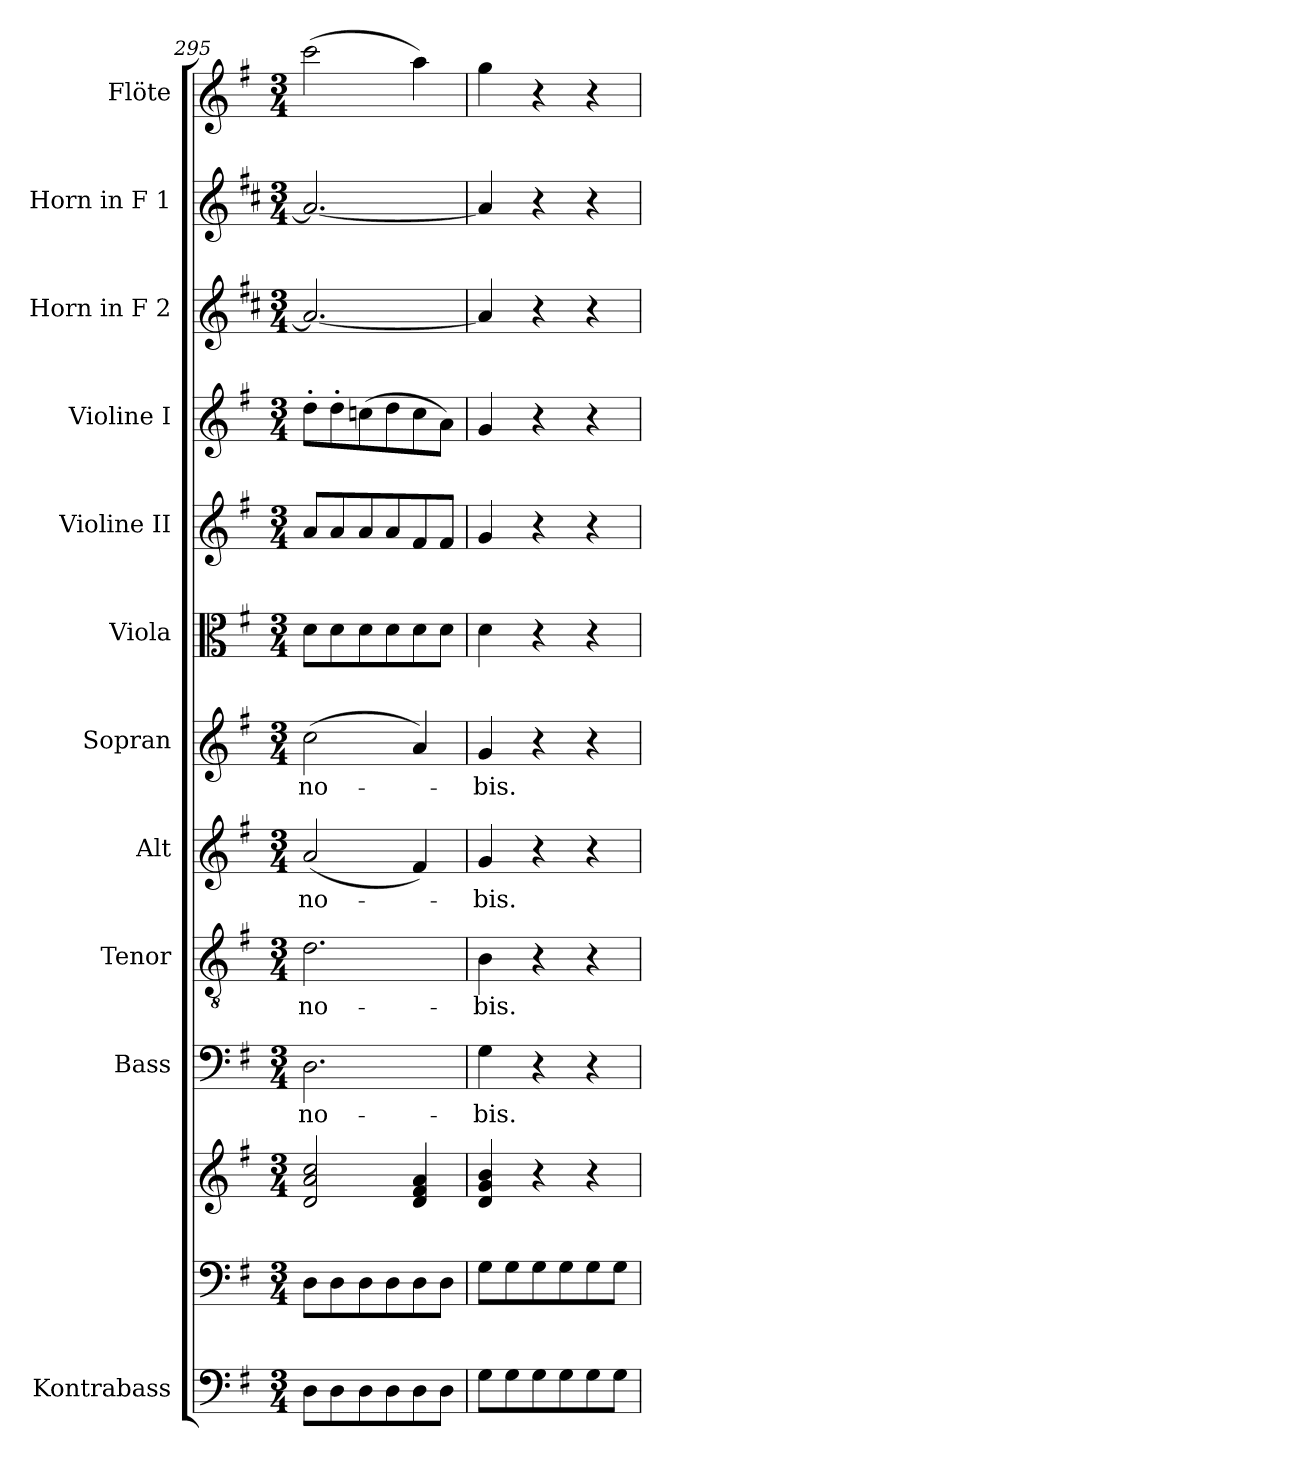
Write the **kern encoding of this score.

**kern	**kern	**kern	**kern	**text	**kern	**text	**kern	**text	**kern	**text	**kern	**kern	**kern	**kern	**kern	**kern
*part12	*part11	*part11	*part10	*part10	*part9	*part9	*part8	*part8	*part7	*part7	*part6	*part5	*part4	*part3	*part2	*part1
*staff13	*staff12	*staff11	*staff10	*staff10	*staff9	*staff9	*staff8	*staff8	*staff7	*staff7	*staff6	*staff5	*staff4	*staff3	*staff2	*staff1
*I"Kontrabass	*	*	*I"Bass	*	*I"Tenor	*	*I"Alt	*	*I"Sopran	*	*I"Viola	*I"Violine II	*I"Violine I	*I"Horn in F 2	*I"Horn in F 1	*I"Flöte
*I'Kb.	*	*	*I'B.	*	*I'T.	*	*I'A.	*	*I'S.	*	*I'Vla.	*I'Vl. II	*I'Vl. I	*	*	*I'Fl.
!!LO:PB:g=z
*clefF4	*clefF4	*clefG2	*clefF4	*	*clefGv2	*	*clefG2	*	*clefG2	*	*clefC3	*clefG2	*clefG2	*clefG2	*clefG2	*clefG2
*ITrd7c12	*	*	*	*	*	*	*	*	*	*	*	*	*	*ITrd4c7	*ITrd4c7	*
*k[f#]	*k[f#]	*k[f#]	*k[f#]	*	*k[f#]	*	*k[f#]	*	*k[f#]	*	*k[f#]	*k[f#]	*k[f#]	*k[f#]	*k[f#]	*k[f#]
*G:	*G:	*G:	*G:	*	*G:	*	*G:	*	*G:	*	*G:	*G:	*G:	*G:	*G:	*G:
*M3/4	*M3/4	*M3/4	*M3/4	*	*M3/4	*	*M3/4	*	*M3/4	*	*M3/4	*M3/4	*M3/4	*M3/4	*M3/4	*M3/4
=295	=295	=295	=295	=295	=295	=295	=295	=295	=295	=295	=295	=295	=295	=295	=295	=295
!	!	!	!	!LO:LY:b	!	!LO:LY:b	!	!LO:LY:b	!	!LO:LY:b	!	!	!	!	!	!
8DD\L	8D\L	2d/ 2a/ 2cc/	2.D\	no-	2.d\	no-	(<2a/	no-	(>2cc\	no-	8d\L	8a/L	8dd'>\L	2.d/_	2.d/_	(>2ccc\
8DD\	8D\	.	.	.	.	.	.	.	.	.	8d\	8a/	8dd'>\	.	.	.
8DD\	8D\	.	.	.	.	.	.	.	.	.	8d\	8a/	(>8ccn\	.	.	.
8DD\	8D\	.	.	.	.	.	.	.	.	.	8d\	8a/	8dd\	.	.	.
8DD\	8D\	4d/ 4f#/ 4a/	.	.	.	.	4f#/)	.	4a/)	.	8d\	8f#/	8cc\	.	.	4aa\)
8DD\J	8D\J	.	.	.	.	.	.	.	.	.	8d\J	8f#/J	8a\J)	.	.	.
=296	=296	=296	=296	=296	=296	=296	=296	=296	=296	=296	=296	=296	=296	=296	=296	=296
!	!	!	!	!LO:LY:b	!	!LO:LY:b	!	!LO:LY:b	!	!LO:LY:b	!	!	!	!	!	!
8GG\L	8G\L	4d/ 4g/ 4b/	4G\	-bis.	4B\	-bis.	4g/	-bis.	4g/	-bis.	4d\	4g/	4g/	4d/]	4d/]	4gg\
8GG\	8G\	.	.	.	.	.	.	.	.	.	.	.	.	.	.	.
8GG\	8G\	4r	4r	.	4r	.	4r	.	4r	.	4r	4r	4r	4r	4r	4r
8GG\	8G\	.	.	.	.	.	.	.	.	.	.	.	.	.	.	.
8GG\	8G\	4r	4r	.	4r	.	4r	.	4r	.	4r	4r	4r	4r	4r	4r
8GG\J	8G\J	.	.	.	.	.	.	.	.	.	.	.	.	.	.	.
=	=	=	=	=	=	=	=	=	=	=	=	=	=	=	=	=
*-	*-	*-	*-	*-	*-	*-	*-	*-	*-	*-	*-	*-	*-	*-	*-	*-
